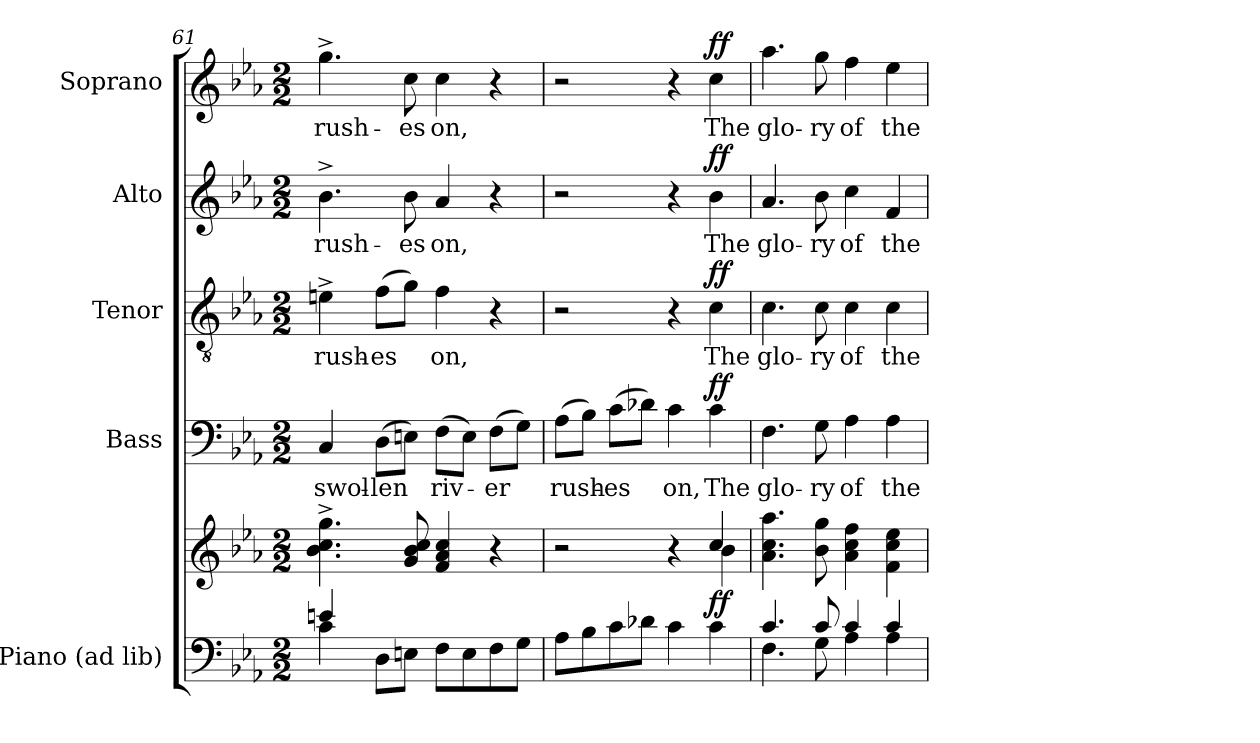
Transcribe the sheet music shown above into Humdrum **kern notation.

**kern	**kern	**dynam	**kern	**text	**dynam	**kern	**text	**dynam	**kern	**text	**dynam	**kern	**text	**dynam
*part5	*part5	*part5	*part4	*part4	*part4	*part3	*part3	*part3	*part2	*part2	*part2	*part1	*part1	*part1
*staff6	*staff5	*staff5/6	*staff4	*staff4	*staff4	*staff3	*staff3	*staff3	*staff2	*staff2	*staff2	*staff1	*staff1	*staff1
*I"Piano (ad lib)	*	*	*I"Bass	*	*	*I"Tenor	*	*	*I"Alto	*	*	*I"Soprano	*	*
*I'Pno.	*	*	*I'B.	*	*	*I'T.	*	*	*I'A.	*	*	*I'S.	*	*
*clefF4	*clefG2	*	*clefF4	*	*	*clefGv2	*	*	*clefG2	*	*	*clefG2	*	*
*	*	*	*	*	*	*ITrd7c12	*	*	*	*	*	*	*	*
*k[b-e-a-]	*k[b-e-a-]	*	*k[b-e-a-]	*	*	*k[b-e-a-]	*	*	*k[b-e-a-]	*	*	*k[b-e-a-]	*	*
*E-:	*E-:	*	*E-:	*	*	*E-:	*	*	*E-:	*	*	*E-:	*	*
*M2/2	*M2/2	*	*M2/2	*	*	*M2/2	*	*	*M2/2	*	*	*M2/2	*	*
=61	=61	=61	=61	=61	=61	=61	=61	=61	=61	=61	=61	=61	=61	=61
*^	*	*	*	*	*	*	*	*	*	*	*	*	*	*
!	!	!	!	!	!LO:LY:b:color=#000000	!	!	!	!	!	!	!	!	!	!
!	!	!	!	!	!	!	!	!LO:LY:b:color=#000000	!	!	!	!	!	!	!
!	!	!	!	!	!	!	!	!	!	!	!LO:LY:b:color=#000000	!	!	!	!
!	!	!	!	!	!	!	!	!	!	!	!	!	!	!LO:LY:b:color=#000000	!
4eni/	4ci\	4.b-i\^ 4.cci^ 4.ggi^	.	4Ci/	swol-	.	4En^i\	rush-	.	4.b-^i\	rush-	.	4.gg^i\	rush-	.
!	!	!	!	!	!LO:LY:b:color=#000000	!	!	!	!	!	!	!	!	!	!
!	!	!	!	!	!	!	!	!LO:LY:b:color=#000000	!	!	!	!	!	!	!
2.ryy	8Di\L	.	.	(8Di\L	-len	.	(8Fi\L	-es	.	.	.	.	.	.	.
!	!	!	!	!	!	!	!	!	!	!	!LO:LY:b:color=#000000	!	!	!	!
!	!	!	!	!	!	!	!	!	!	!	!	!	!	!LO:LY:b:color=#000000	!
.	8Eni\J	8gi/ 8b-i 8cci	.	8Eni\J)	.	.	8Gi\J)	.	.	8b-i\	-es	.	8cci\	-es	.
!	!	!	!	!	!LO:LY:b:color=#000000	!	!	!	!	!	!	!	!	!	!
!	!	!	!	!	!	!	!	!LO:LY:b:color=#000000	!	!	!	!	!	!	!
!	!	!	!	!	!	!	!	!	!	!	!LO:LY:b:color=#000000	!	!	!	!
!	!	!	!	!	!	!	!	!	!	!	!	!	!	!LO:LY:b:color=#000000	!
.	8Fi\L	4fi/ 4a-i 4cci	.	(8Fi\L	riv-	.	4Fi\	on,	.	4a-i/	on,	.	4cci\	on,	.
.	8Ei\	.	.	8Ei\J)	.	.	.	.	.	.	.	.	.	.	.
!	!	!	!	!	!LO:LY:b:color=#000000	!	!	!	!	!	!	!	!	!	!
.	8Fi\	4r	.	(8Fi\L	-er	.	4r	.	.	4r	.	.	4r	.	.
.	8Gi\J	.	.	8Gi\J)	.	.	.	.	.	.	.	.	.	.	.
*v	*v	*	*	*	*	*	*	*	*	*	*	*	*	*	*
=62	=62	=62	=62	=62	=62	=62	=62	=62	=62	=62	=62	=62	=62	=62
*	*^	*	*	*	*	*	*	*	*	*	*	*	*	*
*^	*	*	*	*	*	*	*	*	*	*	*	*	*	*	*
!	!	!	!	!	!	!LO:LY:b:color=#000000	!	!	!	!	!	!	!	!	!	!
*v	*v	*	*	*	*	*	*	*	*	*	*	*	*	*	*	*
8A-i\L	2r	2.ryy	.	(8A-i\L	rush-	.	2r	.	.	2r	.	.	2r	.	.
8B-i\	.	.	.	8B-i\J)	.	.	.	.	.	.	.	.	.	.	.
!	!	!	!	!	!LO:LY:b:color=#000000	!	!	!	!	!	!	!	!	!	!
8ci\	.	.	.	(8ci\L	-es	.	.	.	.	.	.	.	.	.	.
8d-Xi\J	.	.	.	8d-Xi\J)	.	.	.	.	.	.	.	.	.	.	.
!	!	!	!	!	!LO:LY:b:color=#000000	!	!	!	!	!	!	!	!	!	!
4ci\	4r	.	.	4ci\	on,	.	4r	.	.	4r	.	.	4r	.	.
!	!	!	!	!	!LO:LY:b:color=#000000	!	!	!	!	!	!	!	!	!	!
!	!	!	!	!	!	!	!	!LO:LY:b:color=#000000	!	!	!	!	!	!	!
!	!	!	!	!	!	!	!	!	!	!	!LO:LY:b:color=#000000	!	!	!	!
!	!	!	!	!	!	!	!	!	!	!	!	!	!	!LO:LY:b:color=#000000	!
4ci\	4cci/	4b-i\	ff	4ci\	The	ff	4Ci\	The	ff	4b-i\	The	ff	4cci\	The	ff
*	*v	*v	*	*	*	*	*	*	*	*	*	*	*	*	*
!!LO:PB:g=z
=63	=63	=63	=63	=63	=63	=63	=63	=63	=63	=63	=63	=63	=63	=63
*^	*	*	*	*	*	*	*	*	*	*	*	*	*	*
*	*	*^	*	*	*	*	*	*	*	*	*	*	*	*	*
!	!	!	!	!	!	!LO:LY:b:color=#000000	!	!	!	!	!	!	!	!	!	!
*	*	*v	*v	*	*	*	*	*	*	*	*	*	*	*	*	*
*	*	*^	*	*	*	*	*	*	*	*	*	*	*	*	*
!	!	!	!	!	!	!	!	!	!LO:LY:b:color=#000000	!	!	!	!	!	!	!
*	*	*v	*v	*	*	*	*	*	*	*	*	*	*	*	*	*
*	*	*^	*	*	*	*	*	*	*	*	*	*	*	*	*
!	!	!	!	!	!	!	!	!	!	!	!	!LO:LY:b:color=#000000	!	!	!	!
*	*	*v	*v	*	*	*	*	*	*	*	*	*	*	*	*	*
*	*	*^	*	*	*	*	*	*	*	*	*	*	*	*	*
!	!	!	!	!	!	!	!	!	!	!	!	!	!	!	!LO:LY:b:color=#000000	!
*	*	*v	*v	*	*	*	*	*	*	*	*	*	*	*	*	*
4.ci/	4.Fi\	4.a-i\ 4.cci 4.aa-i	.	4.Fi\	glo-	.	4.Ci\	glo-	.	4.a-i/	glo-	.	4.aa-i\	glo-	.
!	!	!	!	!	!LO:LY:b:color=#000000	!	!	!	!	!	!	!	!	!	!
!	!	!	!	!	!	!	!	!LO:LY:b:color=#000000	!	!	!	!	!	!	!
!	!	!	!	!	!	!	!	!	!	!	!LO:LY:b:color=#000000	!	!	!	!
!	!	!	!	!	!	!	!	!	!	!	!	!	!	!LO:LY:b:color=#000000	!
8ci/	8Gi\	8b-i\ 8ggi	.	8Gi\	-ry	.	8Ci\	-ry	.	8b-i\	-ry	.	8ggi\	-ry	.
!	!	!	!	!	!LO:LY:b:color=#000000	!	!	!	!	!	!	!	!	!	!
!	!	!	!	!	!	!	!	!LO:LY:b:color=#000000	!	!	!	!	!	!	!
!	!	!	!	!	!	!	!	!	!	!	!LO:LY:b:color=#000000	!	!	!	!
!	!	!	!	!	!	!	!	!	!	!	!	!	!	!LO:LY:b:color=#000000	!
4ci/	4A-i\	4a-i\ 4cci 4ffi	.	4A-i\	of	.	4Ci\	of	.	4cci\	of	.	4ffi\	of	.
!	!	!	!	!	!LO:LY:b:color=#000000	!	!	!	!	!	!	!	!	!	!
!	!	!	!	!	!	!	!	!LO:LY:b:color=#000000	!	!	!	!	!	!	!
!	!	!	!	!	!	!	!	!	!	!	!LO:LY:b:color=#000000	!	!	!	!
!	!	!	!	!	!	!	!	!	!	!	!	!	!	!LO:LY:b:color=#000000	!
4ci/	4A-i\	4fi\ 4cci 4ee-i	.	4A-i\	the	.	4Ci\	the	.	4fi/	the	.	4ee-i\	the	.
*v	*v	*	*	*	*	*	*	*	*	*	*	*	*	*	*
=	=	=	=	=	=	=	=	=	=	=	=	=	=	=
*-	*-	*-	*-	*-	*-	*-	*-	*-	*-	*-	*-	*-	*-	*-
